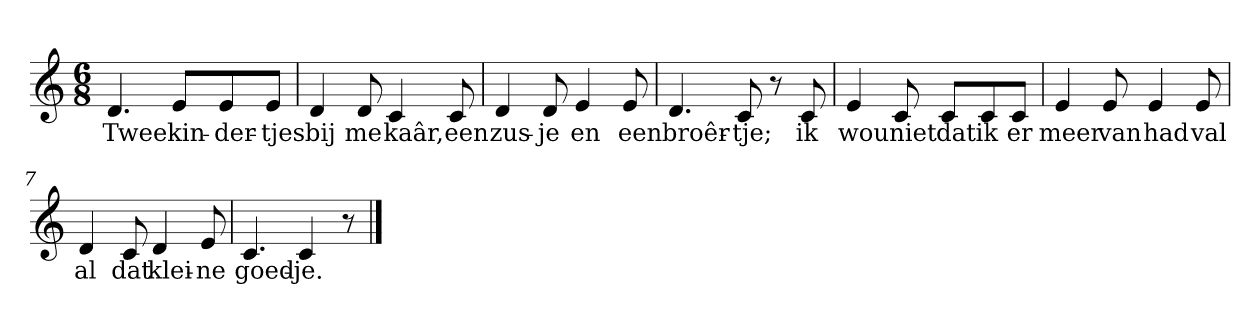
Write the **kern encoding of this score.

**kern	**text
*part1	*part1
*staff1	*staff1
*clefG2	*
*k[]	*
*C:	*
*M6/8	*
*MM120	*
=1	=1
4.d	Twee
8e/L	kin-
8e/	-der-
8e/J	-tjes
=2	=2
4d	bij
8d	me
4c	kaâr,
8c	een
=3	=3
4d	zus-
8d	-je
4e	en
8e	een
=4	=4
4.d	broêr-
8c	-tje;
8r	.
8c	ik
=5	=5
4e	wou
8c	niet
8c/L	dat
8c/	ik
8c/J	er
=6	=6
4e	meer
8e	van
4e	had
8e	val
=7	=7
4d	al
8c	dat
4d	klei-
8e	-ne
=8	=8
4.c	goed-
4c	-je.
8r	.
==	==
*-	*-
